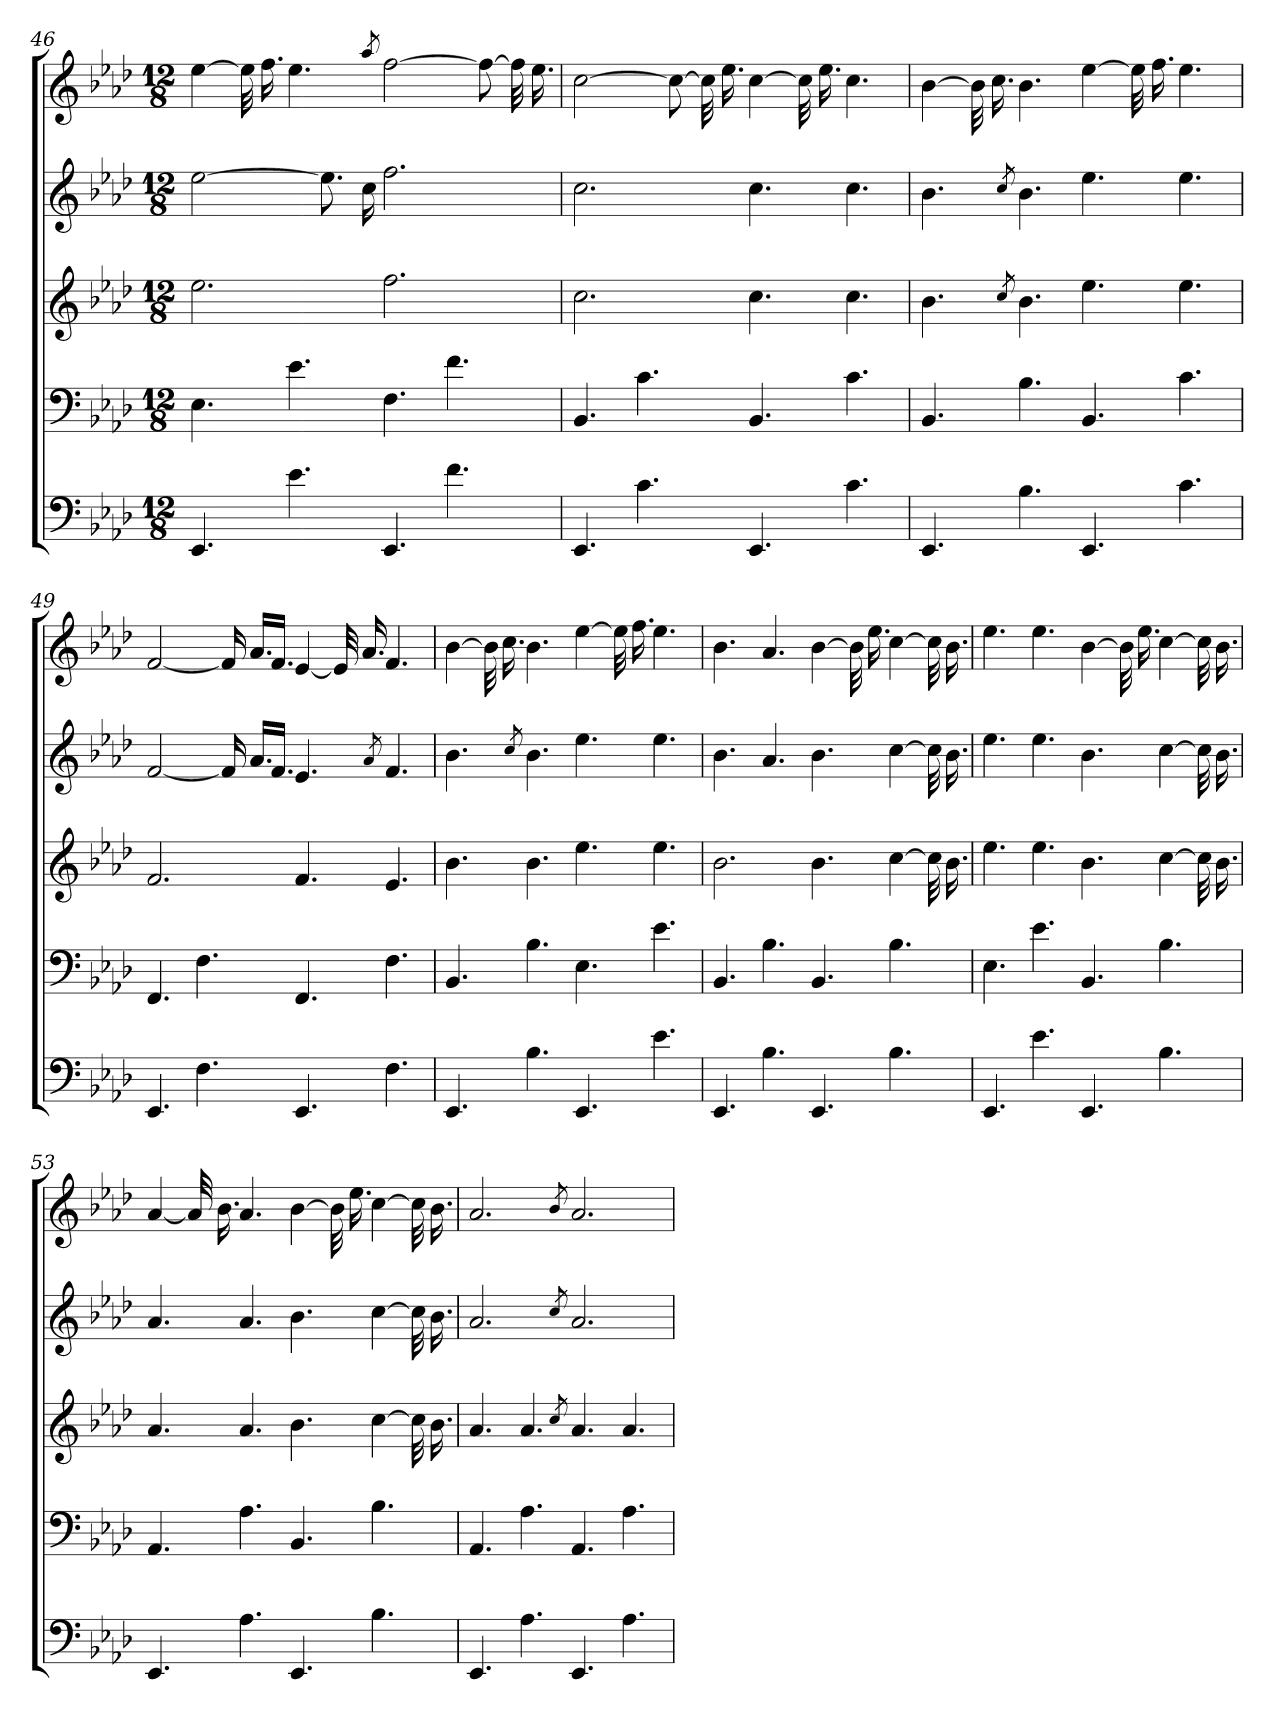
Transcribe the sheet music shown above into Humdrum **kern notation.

**kern	**kern	**kern	**kern	**kern
*part5	*part4	*part3	*part2	*part1
*staff5	*staff4	*staff3	*staff2	*staff1
*clefF4	*clefF4	*clefG2	*clefG2	*clefG2
*k[b-e-a-d-]	*k[b-e-a-d-]	*k[b-e-a-d-]	*k[b-e-a-d-]	*k[b-e-a-d-]
*M12/8	*M12/8	*M12/8	*M12/8	*M12/8
=46	=46	=46	=46	=46
4.EE-	4.E-	2.ee-	[2ee-	[4ee-
.	.	.	.	32ee-]
.	.	.	.	16.ff
4.e-	4.e-	.	.	4.ee-
.	.	.	8.ee-]	.
.	.	.	16cc	.
.	.	.	.	8qaa-
4.EE-	4.F	2.ff	2.ff	[2ff
4.f	4.f	.	.	.
.	.	.	.	8ff_
.	.	.	.	32ff]
.	.	.	.	16.ee-
=47	=47	=47	=47	=47
4.EE-	4.BB-	2.cc	2.cc	[2cc
4.c	4.c	.	.	.
.	.	.	.	8cc_
.	.	.	.	32cc]
.	.	.	.	16.ee-
4.EE-	4.BB-	4.cc	4.cc	[4cc
.	.	.	.	32cc]
.	.	.	.	16.ee-
4.c	4.c	4.cc	4.cc	4.cc
=48	=48	=48	=48	=48
4.EE-	4.BB-	4.b-	4.b-	[4b-
.	.	.	.	32b-]
.	.	.	.	16.cc
.	.	8qcc	8qcc	.
4.B-	4.B-	4.b-	4.b-	4.b-
4.EE-	4.BB-	4.ee-	4.ee-	[4ee-
.	.	.	.	32ee-]
.	.	.	.	16.ff
4.c	4.c	4.ee-	4.ee-	4.ee-
=49	=49	=49	=49	=49
4.EE-	4.FF	2.f	[2f	[2f
4.F	4.F	.	.	.
.	.	.	16f]	16f]
.	.	.	16.a-/LL	16.a-/LL
.	.	.	16.f/JJ	16.f/JJ
4.EE-	4.FF	4.f	4.e-	[4e-
.	.	.	.	32e-]
.	.	.	.	16.a-
.	.	.	8qa-	.
4.F	4.F	4.e-	4.f	4.f
=50	=50	=50	=50	=50
4.EE-	4.BB-	4.b-	4.b-	[4b-
.	.	.	.	32b-]
.	.	.	.	16.cc
.	.	.	8qcc	.
4.B-	4.B-	4.b-	4.b-	4.b-
4.EE-	4.E-	4.ee-	4.ee-	[4ee-
.	.	.	.	32ee-]
.	.	.	.	16.ff
4.e-	4.e-	4.ee-	4.ee-	4.ee-
=51	=51	=51	=51	=51
4.EE-	4.BB-	2.b-	4.b-	4.b-
4.B-	4.B-	.	4.a-	4.a-
4.EE-	4.BB-	4.b-	4.b-	[4b-
.	.	.	.	32b-]
.	.	.	.	16.ee-
4.B-	4.B-	[4cc	[4cc	[4cc
.	.	32cc]	32cc]	32cc]
.	.	16.b-	16.b-	16.b-
=52	=52	=52	=52	=52
4.EE-	4.E-	4.ee-	4.ee-	4.ee-
4.e-	4.e-	4.ee-	4.ee-	4.ee-
4.EE-	4.BB-	4.b-	4.b-	[4b-
.	.	.	.	32b-]
.	.	.	.	16.ee-
4.B-	4.B-	[4cc	[4cc	[4cc
.	.	32cc]	32cc]	32cc]
.	.	16.b-	16.b-	16.b-
=53	=53	=53	=53	=53
4.EE-	4.AA-	4.a-	4.a-	[4a-
.	.	.	.	32a-]
.	.	.	.	16.b-
4.A-	4.A-	4.a-	4.a-	4.a-
4.EE-	4.BB-	4.b-	4.b-	[4b-
.	.	.	.	32b-]
.	.	.	.	16.ee-
4.B-	4.B-	[4cc	[4cc	[4cc
.	.	32cc]	32cc]	32cc]
.	.	16.b-	16.b-	16.b-
=54	=54	=54	=54	=54
4.EE-	4.AA-	4.a-	2.a-	2.a-
4.A-	4.A-	4.a-	.	.
.	.	8qcc	8qcc	8qb-
4.EE-	4.AA-	4.a-	2.a-	2.a-
4.A-	4.A-	4.a-	.	.
=	=	=	=	=
*-	*-	*-	*-	*-
